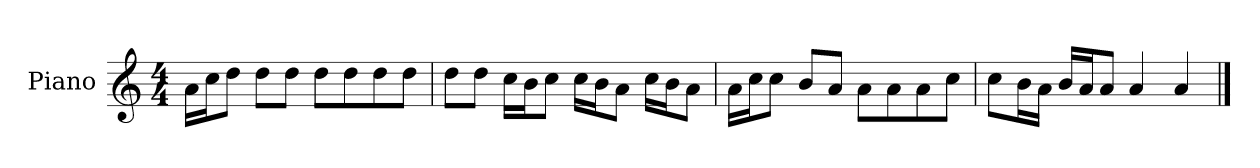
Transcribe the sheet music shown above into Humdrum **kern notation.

**kern
*part1
*staff1
*I"Piano
*I'P-no
*clefG2
*k[]
*M4/4
*MM90
=1
16a\LL
16cc\J
8dd\J
8dd\L
8dd\J
8dd\L
8dd\
8dd\
8dd\J
=2
8dd\L
8dd\J
16cc\LL
16b\J
8cc\J
16cc\LL
16b\J
8a\J
16cc\LL
16b\J
8a\J
=3
16a\LL
16cc\J
8cc\J
8b/L
8a/J
8a\L
8a\
8a\
8cc\J
=4
8cc\L
16b\L
16a\JJ
16b/LL
16a/J
8a/J
4a/
4a/
==
*-
